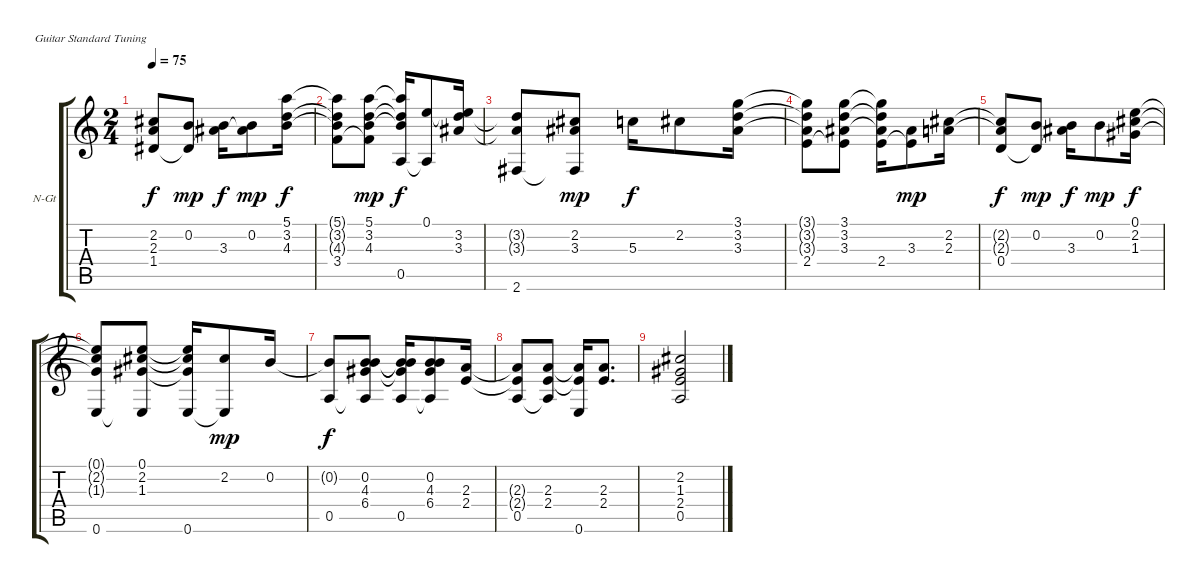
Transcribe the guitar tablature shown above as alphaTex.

\bracketExtendMode groupsimilarinstruments
\firstSystemTrackNameOrientation horizontal
\otherSystemsTrackNameOrientation horizontal
\track ("piste1" "N-Gt") {instrument acousticguitarnylon}
\staff {score tabs}
\tuning (E4 B3 G3 D3 A2 E2)
\ts (2 4)
\tempo 75
\clef g2
\ks c
(2.2{t} 2.3{t} 1.4).8{dy f} (0.2 1.4{t}).8{dy mp} (0.2{t} 3.3).16{dy f} (0.2 3.3{t}).8{dy mp} (5.1 3.2 4.3).16{dy f} |
(5.1{t} 3.2{t} 4.3{t} 3.4).8 (5.1 3.2 4.3 3.4{t}).8{dy mp} (5.1{t} 3.2{t} 4.3{t} 0.5).16{dy f} (0.1 0.5{t}).8 (0.1{t} 3.2 3.3).16 |
(3.2{t} 3.3{t} 2.6).8 (2.2 3.3 2.6{t}).8{dy mp} 5.3.16{dy f} 2.2.8 (3.1 3.2 3.3).16 |
(3.1{t} 3.2{t} 3.3{t} 2.4).8 (3.1 3.2 3.3 2.4{t}).8 (3.1{t} 3.2{t} 3.3{t} 2.4).16 (3.3 2.4{t}).8{dy mp} (2.2 2.3).16 |
(2.2{t} 2.3{t} 0.4).8{dy f} (0.2 0.4{t}).8{dy mp} (0.2{t} 3.3).16{dy f} 0.2.8{dy mp} (0.1 2.2 1.3).16{dy f} |
(0.1{t} 2.2{t} 1.3{t} 0.6).8 (0.1 2.2 1.3 0.6{t}).8 (0.1{t} 2.2{t} 1.3{t} 0.6).16 (2.2 0.6{t}).8{dy mp} 0.2.16 |
(0.2{t} 0.5).8{dy f} (0.2 4.3 6.4 0.5{t}).8 (0.2{t} 4.3{t} 6.4{t} 0.5).16 (0.2 4.3 6.4 0.5{t}).8 (2.3 2.4).16 |
(2.3{t} 2.4{t} 0.5).8 (2.3 2.4 0.5{t}).8 (2.3{t} 2.4{t} 0.6).16 (2.3 2.4).8{d} |
(2.2 1.3 2.4 0.5).2
